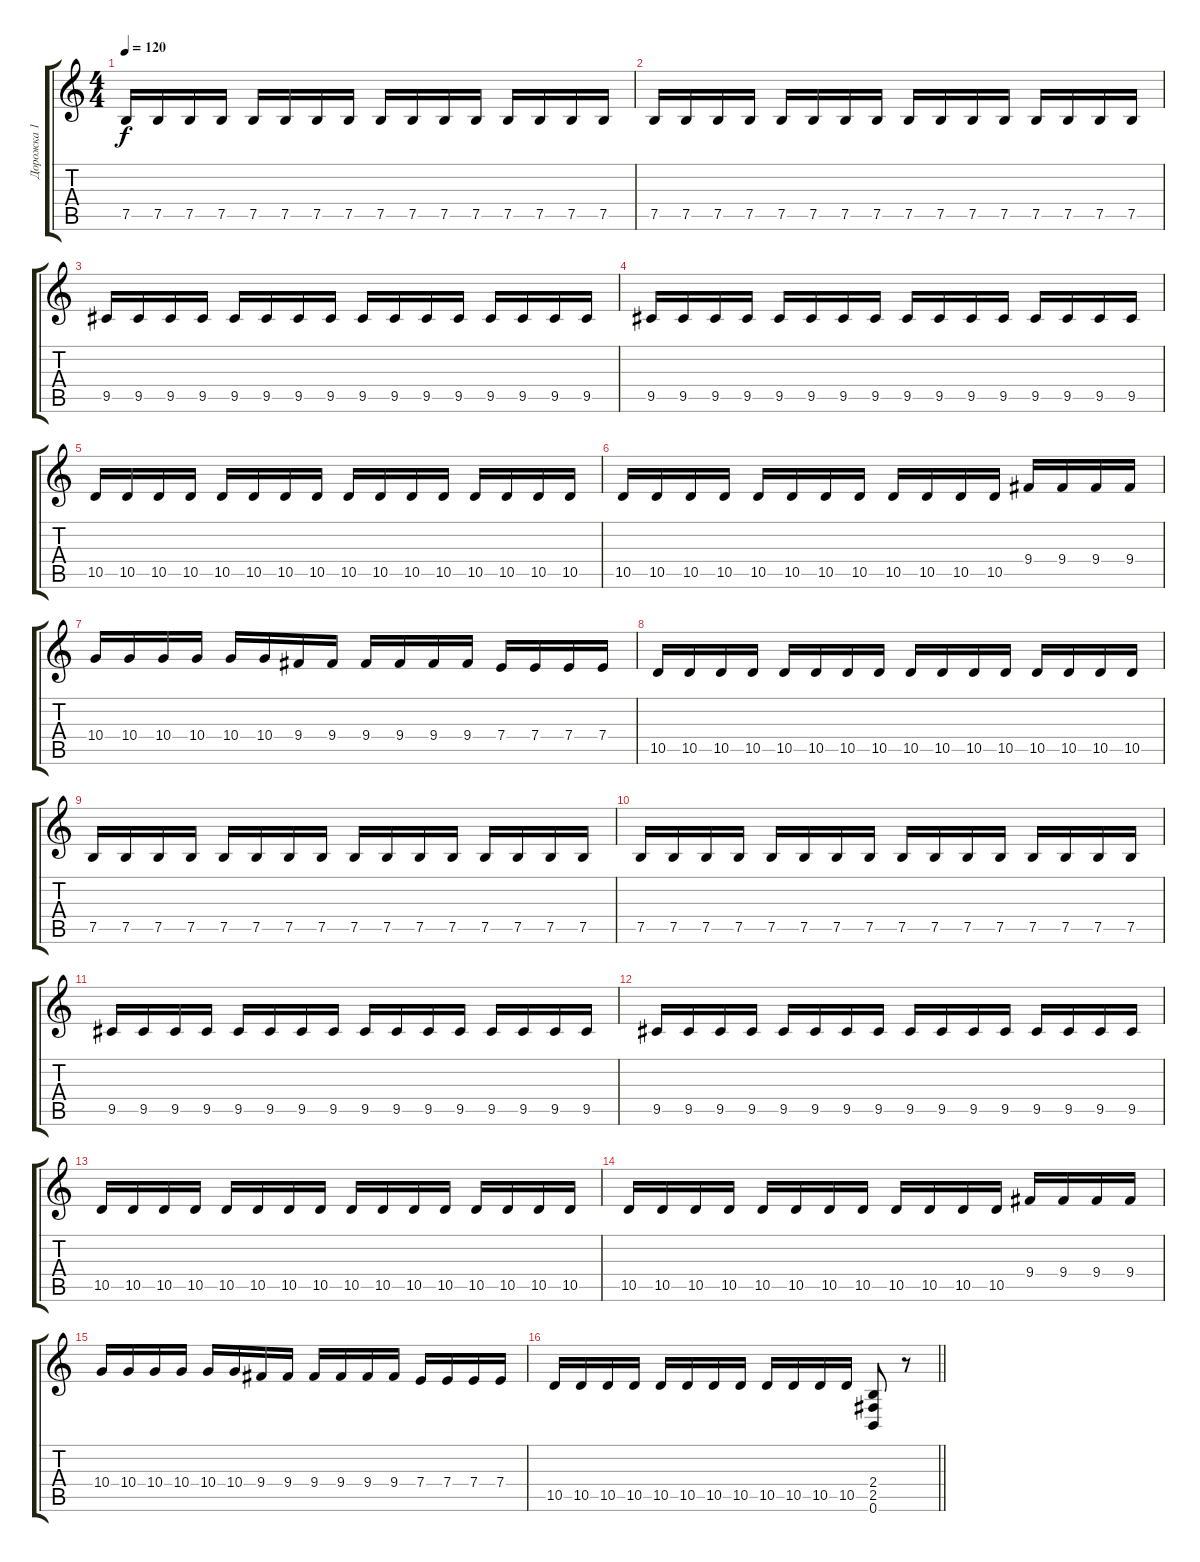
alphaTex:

\track ("Дорожка 1" "Дорожка 1") {instrument distortionguitar}
\staff {score tabs}
\tuning (B3 Gb3 D3 A2 E2 B1) {hide}
\ts (4 4)
\tempo 120
\clef g2
\ks c
7.5.16{dy f} 7.5.16 7.5.16 7.5.16 7.5.16 7.5.16 7.5.16 7.5.16 7.5.16 7.5.16 7.5.16 7.5.16 7.5.16 7.5.16 7.5.16 7.5.16 |
7.5.16 7.5.16 7.5.16 7.5.16 7.5.16 7.5.16 7.5.16 7.5.16 7.5.16 7.5.16 7.5.16 7.5.16 7.5.16 7.5.16 7.5.16 7.5.16 |
9.5.16 9.5.16 9.5.16 9.5.16 9.5.16 9.5.16 9.5.16 9.5.16 9.5.16 9.5.16 9.5.16 9.5.16 9.5.16 9.5.16 9.5.16 9.5.16 |
9.5.16 9.5.16 9.5.16 9.5.16 9.5.16 9.5.16 9.5.16 9.5.16 9.5.16 9.5.16 9.5.16 9.5.16 9.5.16 9.5.16 9.5.16 9.5.16 |
10.5.16 10.5.16 10.5.16 10.5.16 10.5.16 10.5.16 10.5.16 10.5.16 10.5.16 10.5.16 10.5.16 10.5.16 10.5.16 10.5.16 10.5.16 10.5.16 |
10.5.16 10.5.16 10.5.16 10.5.16 10.5.16 10.5.16 10.5.16 10.5.16 10.5.16 10.5.16 10.5.16 10.5.16 9.4.16 9.4.16 9.4.16 9.4.16 |
10.4.16 10.4.16 10.4.16 10.4.16 10.4.16 10.4.16 9.4.16 9.4.16 9.4.16 9.4.16 9.4.16 9.4.16 7.4.16 7.4.16 7.4.16 7.4.16 |
10.5.16 10.5.16 10.5.16 10.5.16 10.5.16 10.5.16 10.5.16 10.5.16 10.5.16 10.5.16 10.5.16 10.5.16 10.5.16 10.5.16 10.5.16 10.5.16 |
7.5.16 7.5.16 7.5.16 7.5.16 7.5.16 7.5.16 7.5.16 7.5.16 7.5.16 7.5.16 7.5.16 7.5.16 7.5.16 7.5.16 7.5.16 7.5.16 |
7.5.16 7.5.16 7.5.16 7.5.16 7.5.16 7.5.16 7.5.16 7.5.16 7.5.16 7.5.16 7.5.16 7.5.16 7.5.16 7.5.16 7.5.16 7.5.16 |
9.5.16 9.5.16 9.5.16 9.5.16 9.5.16 9.5.16 9.5.16 9.5.16 9.5.16 9.5.16 9.5.16 9.5.16 9.5.16 9.5.16 9.5.16 9.5.16 |
9.5.16 9.5.16 9.5.16 9.5.16 9.5.16 9.5.16 9.5.16 9.5.16 9.5.16 9.5.16 9.5.16 9.5.16 9.5.16 9.5.16 9.5.16 9.5.16 |
10.5.16 10.5.16 10.5.16 10.5.16 10.5.16 10.5.16 10.5.16 10.5.16 10.5.16 10.5.16 10.5.16 10.5.16 10.5.16 10.5.16 10.5.16 10.5.16 |
10.5.16 10.5.16 10.5.16 10.5.16 10.5.16 10.5.16 10.5.16 10.5.16 10.5.16 10.5.16 10.5.16 10.5.16 9.4.16 9.4.16 9.4.16 9.4.16 |
10.4.16 10.4.16 10.4.16 10.4.16 10.4.16 10.4.16 9.4.16 9.4.16 9.4.16 9.4.16 9.4.16 9.4.16 7.4.16 7.4.16 7.4.16 7.4.16 |
\barLineRight lightlight
10.5.16 10.5.16 10.5.16 10.5.16 10.5.16 10.5.16 10.5.16 10.5.16 10.5.16 10.5.16 10.5.16 10.5.16 (2.4 2.5 0.6).8 r.8
